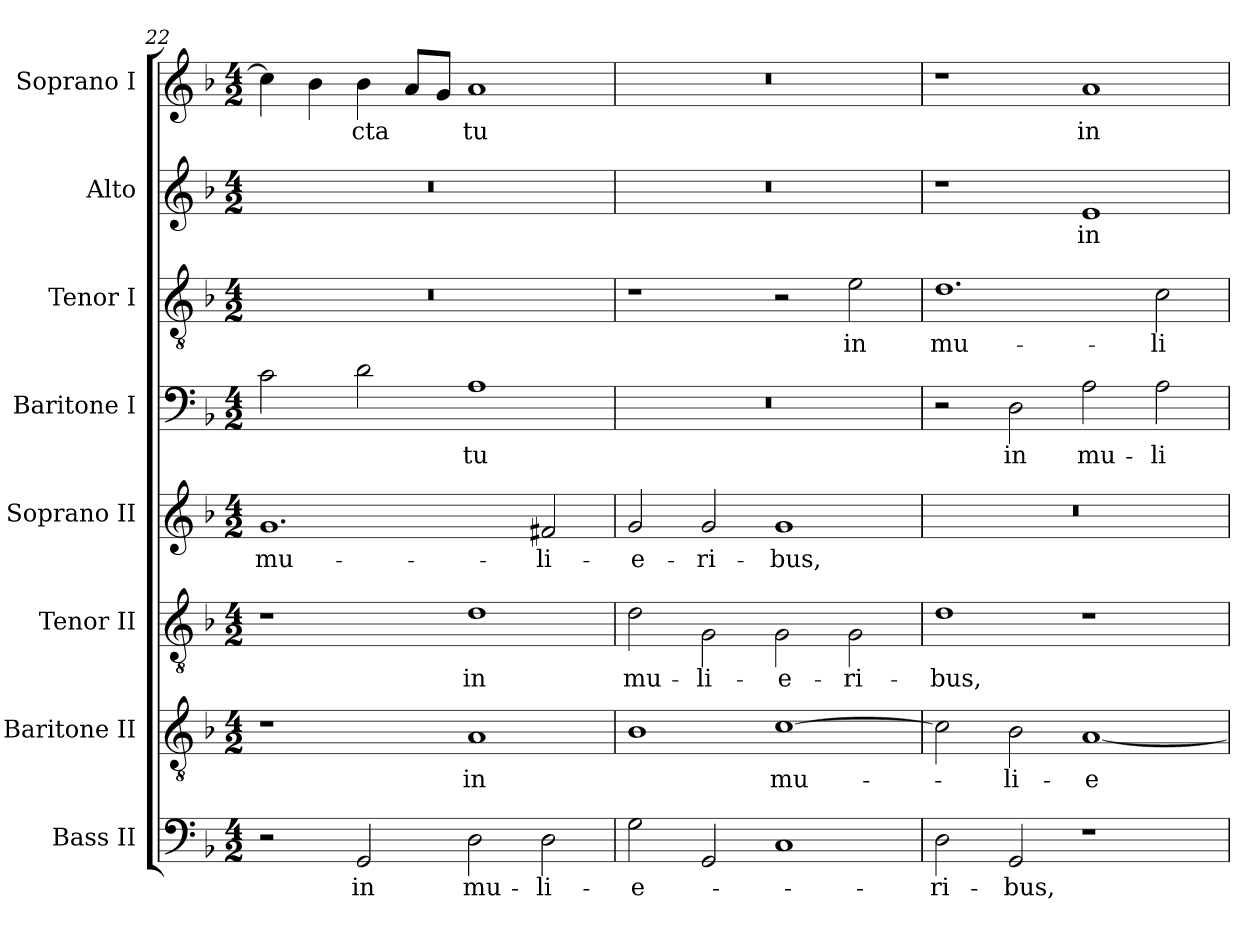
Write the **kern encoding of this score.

**kern	**text	**kern	**text	**kern	**text	**kern	**text	**kern	**text	**kern	**text	**kern	**text	**kern	**text
*part8	*part8	*part7	*part7	*part6	*part6	*part5	*part5	*part4	*part4	*part3	*part3	*part2	*part2	*part1	*part1
*staff8	*staff8	*staff7	*staff7	*staff6	*staff6	*staff5	*staff5	*staff4	*staff4	*staff3	*staff3	*staff2	*staff2	*staff1	*staff1
*I"Bass II	*	*I"Baritone II	*	*I"Tenor II	*	*I"Soprano II	*	*I"Baritone I	*	*I"Tenor I	*	*I"Alto	*	*I"Soprano I	*
*clefF4	*	*clefGv2	*	*clefGv2	*	*clefG2	*	*clefF4	*	*clefGv2	*	*clefG2	*	*clefG2	*
*	*	*ITrd14c24	*	*ITrd11c19	*	*	*	*ITrd9c15	*	*ITrd7c12	*	*	*	*ITrd7c12	*
*k[b-]	*	*k[b-]	*	*k[b-]	*	*k[b-]	*	*k[b-]	*	*k[b-]	*	*k[b-]	*	*k[b-]	*
*F:	*	*F:	*	*F:	*	*F:	*	*F:	*	*F:	*	*F:	*	*F:	*
*M4/2	*	*M4/2	*	*M4/2	*	*M4/2	*	*M4/2	*	*M4/2	*	*M4/2	*	*M4/2	*
=22	=22	=22	=22	=22	=22	=22	=22	=22	=22	=22	=22	=22	=22	=22	=22
!	!	!	!	!	!	!	!LO:LY:b:color=#000000	!	!	!LO:N:vis=1	!	!LO:N:vis=1	!	!	!
2r	.	1r	.	1r	.	1.gi	mu-	2Ci\	.	0r	.	0r	.	4ci\]	.
.	.	.	.	.	.	.	.	.	.	.	.	.	.	4B-i\	.
!	!LO:LY:b:color=#000000	!	!	!	!	!	!	!	!	!	!	!	!	!	!
!	!	!	!	!	!	!	!	!	!	!	!	!	!	!	!LO:LY:b:color=#000000
2GGi/	in	.	.	.	.	.	.	2Di\	.	.	.	.	.	4B-i\	-cta
.	.	.	.	.	.	.	.	.	.	.	.	.	.	8Ai/L	.
.	.	.	.	.	.	.	.	.	.	.	.	.	.	8Gi/J	.
!	!LO:LY:b:color=#000000	!	!	!	!	!	!	!	!	!	!	!	!	!	!
!	!	!	!LO:LY:b:color=#000000	!	!	!	!	!	!	!	!	!	!	!	!
!	!	!	!	!	!LO:LY:b:color=#000000	!	!	!	!	!	!	!	!	!	!
!	!	!	!	!	!	!	!	!	!LO:LY:b:color=#000000	!	!	!	!	!	!
!	!	!	!	!	!	!	!	!	!	!	!	!	!	!	!LO:LY:b:color=#000000
2Di\	mu-	1AAAi	in	1Di	in	.	.	1AAi	tu	.	.	.	.	1Ai	tu
!	!LO:LY:b:color=#000000	!	!	!	!	!	!	!	!	!	!	!	!	!	!
!	!	!	!	!	!	!	!LO:LY:b:color=#000000	!	!	!	!	!	!	!	!
2Di\	-li-	.	.	.	.	2f#Xi/	-li-	.	.	.	.	.	.	.	.
=23	=23	=23	=23	=23	=23	=23	=23	=23	=23	=23	=23	=23	=23	=23	=23
!	!LO:LY:b:color=#000000	!	!	!	!	!	!	!	!	!	!	!	!	!	!
!	!	!	!	!	!LO:LY:b:color=#000000	!	!	!	!	!	!	!	!	!	!
!	!	!	!	!	!	!	!LO:LY:b:color=#000000	!LO:N:vis=1	!	!	!	!LO:N:vis=1	!	!LO:N:vis=1	!
2Gi\	-e-	1BBB-i	.	2Di\	mu-	2gi/	-e-	0r	.	1r	.	0r	.	0r	.
!	!	!	!	!	!LO:LY:b:color=#000000	!	!	!	!	!	!	!	!	!	!
!	!	!	!	!	!	!	!LO:LY:b:color=#000000	!	!	!	!	!	!	!	!
2GGi/	.	.	.	2GGi\	-li-	2gi/	-ri-	.	.	.	.	.	.	.	.
!	!	!	!LO:LY:b:color=#000000	!	!	!	!	!	!	!	!	!	!	!	!
!	!	!	!	!	!LO:LY:b:color=#000000	!	!	!	!	!	!	!	!	!	!
!	!	!	!	!	!	!	!LO:LY:b:color=#000000	!	!	!	!	!	!	!	!
1Ci	.	[>1CCi	mu-	2GGi\	-e-	1gi	-bus,	.	.	2r	.	.	.	.	.
!	!	!	!	!	!LO:LY:b:color=#000000	!	!	!	!	!	!	!	!	!	!
!	!	!	!	!	!	!	!	!	!	!	!LO:LY:b:color=#000000	!	!	!	!
.	.	.	.	2GGi\	-ri-	.	.	.	.	2Ei\	in	.	.	.	.
=24	=24	=24	=24	=24	=24	=24	=24	=24	=24	=24	=24	=24	=24	=24	=24
!	!LO:LY:b:color=#000000	!	!	!	!	!	!	!	!	!	!	!	!	!	!
!	!	!	!	!	!LO:LY:b:color=#000000	!LO:N:vis=1	!	!	!	!	!	!	!	!	!
!	!	!	!	!	!	!	!	!	!	!	!LO:LY:b:color=#000000	!	!	!	!
2Di\	-ri-	2CCi\]	.	1Di	-bus,	0r	.	2r	.	1.Di	mu-	1r	.	1r	.
!	!LO:LY:b:color=#000000	!	!	!	!	!	!	!	!	!	!	!	!	!	!
!	!	!	!LO:LY:b:color=#000000	!	!	!	!	!	!	!	!	!	!	!	!
!	!	!	!	!	!	!	!	!	!LO:LY:b:color=#000000	!	!	!	!	!	!
2GGi/	-bus,	2BBB-i\	-li-	.	.	.	.	2DDi\	in	.	.	.	.	.	.
!	!	!	!LO:LY:b:color=#000000	!	!	!	!	!	!	!	!	!	!	!	!
!	!	!	!	!	!	!	!	!	!LO:LY:b:color=#000000	!	!	!	!	!	!
!	!	!	!	!	!	!	!	!	!	!	!	!	!LO:LY:b:color=#000000	!	!
!	!	!	!	!	!	!	!	!	!	!	!	!	!	!	!LO:LY:b:color=#000000
1r	.	[<1AAAi	-e-	1r	.	.	.	2AAi\	mu-	.	.	1ei	in	1Ai	in
!	!	!	!	!	!	!	!	!	!LO:LY:b:color=#000000	!	!	!	!	!	!
!	!	!	!	!	!	!	!	!	!	!	!LO:LY:b:color=#000000	!	!	!	!
.	.	.	.	.	.	.	.	2AAi\	-li-	2Ci\	-li-	.	.	.	.
=	=	=	=	=	=	=	=	=	=	=	=	=	=	=	=
*-	*-	*-	*-	*-	*-	*-	*-	*-	*-	*-	*-	*-	*-	*-	*-
